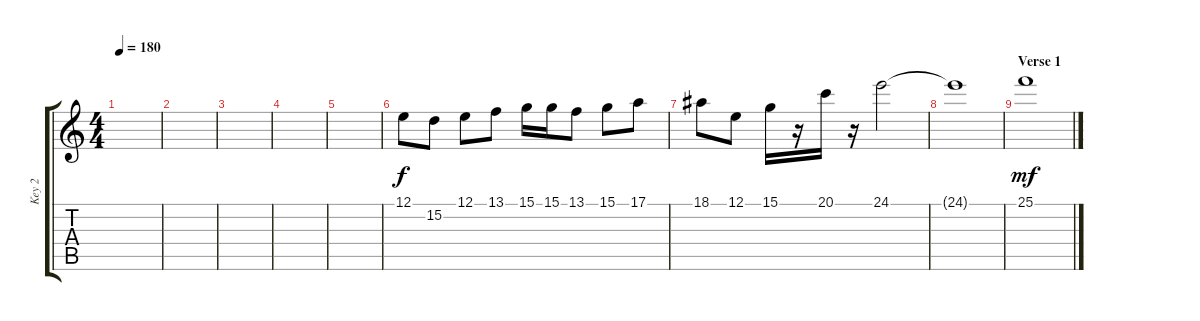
\track ("Key 2" "Key 2") {instrument stringensemble1}
\staff {score tabs}
\tuning (E4 B3 G3 D3 A2 E2) {hide}
\ts (4 4)
\tempo 180
\clef g2
\ks c
|
|
|
|
|
12.1.8 15.2.8 12.1.8 13.1.8 15.1.16 15.1.16 13.1.8 15.1.8 17.1.8 |
18.1.8 12.1.8 15.1.16 r.16 20.1.16 r.16 24.1.2 |
24.1{t}.1 |
\section ("" "Verse 1")
25.1.1{dy mf}
